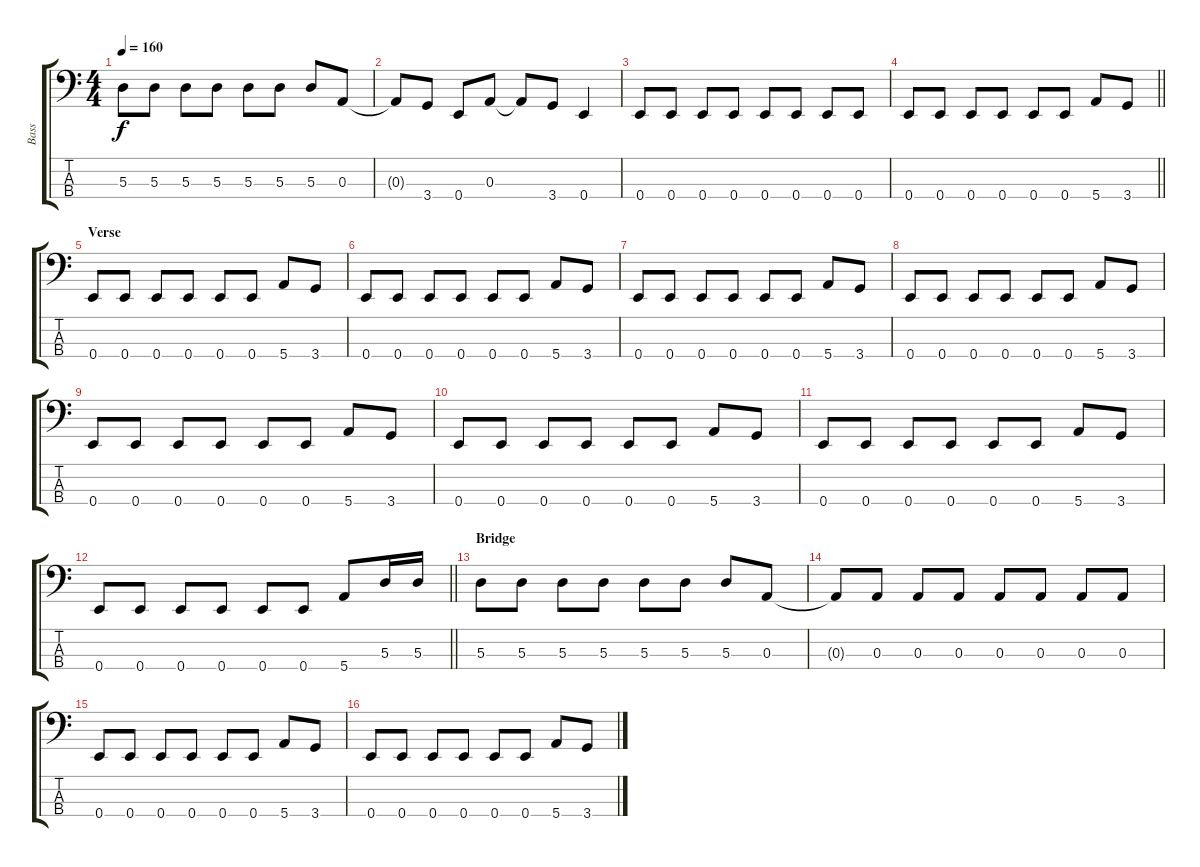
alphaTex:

\track ("Bass" "Bass") {instrument electricbassfinger}
\staff {score tabs}
\tuning (G2 D2 A1 E1) {hide}
\ts (4 4)
\tempo 160
\clef f4
\ks c
5.3.8{dy f} 5.3.8 5.3.8 5.3.8 5.3.8 5.3.8 5.3.8 0.3.8 |
0.3{t}.8 3.4.8 0.4.8 0.3.8 0.3{t}.8 3.4.8 0.4.4 |
0.4.8 0.4.8 0.4.8 0.4.8 0.4.8 0.4.8 0.4.8 0.4.8 |
\barLineRight lightlight
0.4.8 0.4.8 0.4.8 0.4.8 0.4.8 0.4.8 5.4.8 3.4.8 |
\section ("" "Verse")
0.4.8 0.4.8 0.4.8 0.4.8 0.4.8 0.4.8 5.4.8 3.4.8 |
0.4.8 0.4.8 0.4.8 0.4.8 0.4.8 0.4.8 5.4.8 3.4.8 |
0.4.8 0.4.8 0.4.8 0.4.8 0.4.8 0.4.8 5.4.8 3.4.8 |
0.4.8 0.4.8 0.4.8 0.4.8 0.4.8 0.4.8 5.4.8 3.4.8 |
0.4.8 0.4.8 0.4.8 0.4.8 0.4.8 0.4.8 5.4.8 3.4.8 |
0.4.8 0.4.8 0.4.8 0.4.8 0.4.8 0.4.8 5.4.8 3.4.8 |
0.4.8 0.4.8 0.4.8 0.4.8 0.4.8 0.4.8 5.4.8 3.4.8 |
\barLineRight lightlight
0.4.8 0.4.8 0.4.8 0.4.8 0.4.8 0.4.8 5.4.8 5.3.16 5.3.16 |
\section ("" "Bridge")
5.3.8 5.3.8 5.3.8 5.3.8 5.3.8 5.3.8 5.3.8 0.3.8 |
0.3{t}.8 0.3.8 0.3.8 0.3.8 0.3.8 0.3.8 0.3.8 0.3.8 |
0.4.8 0.4.8 0.4.8 0.4.8 0.4.8 0.4.8 5.4.8 3.4.8 |
0.4.8 0.4.8 0.4.8 0.4.8 0.4.8 0.4.8 5.4.8 3.4.8
